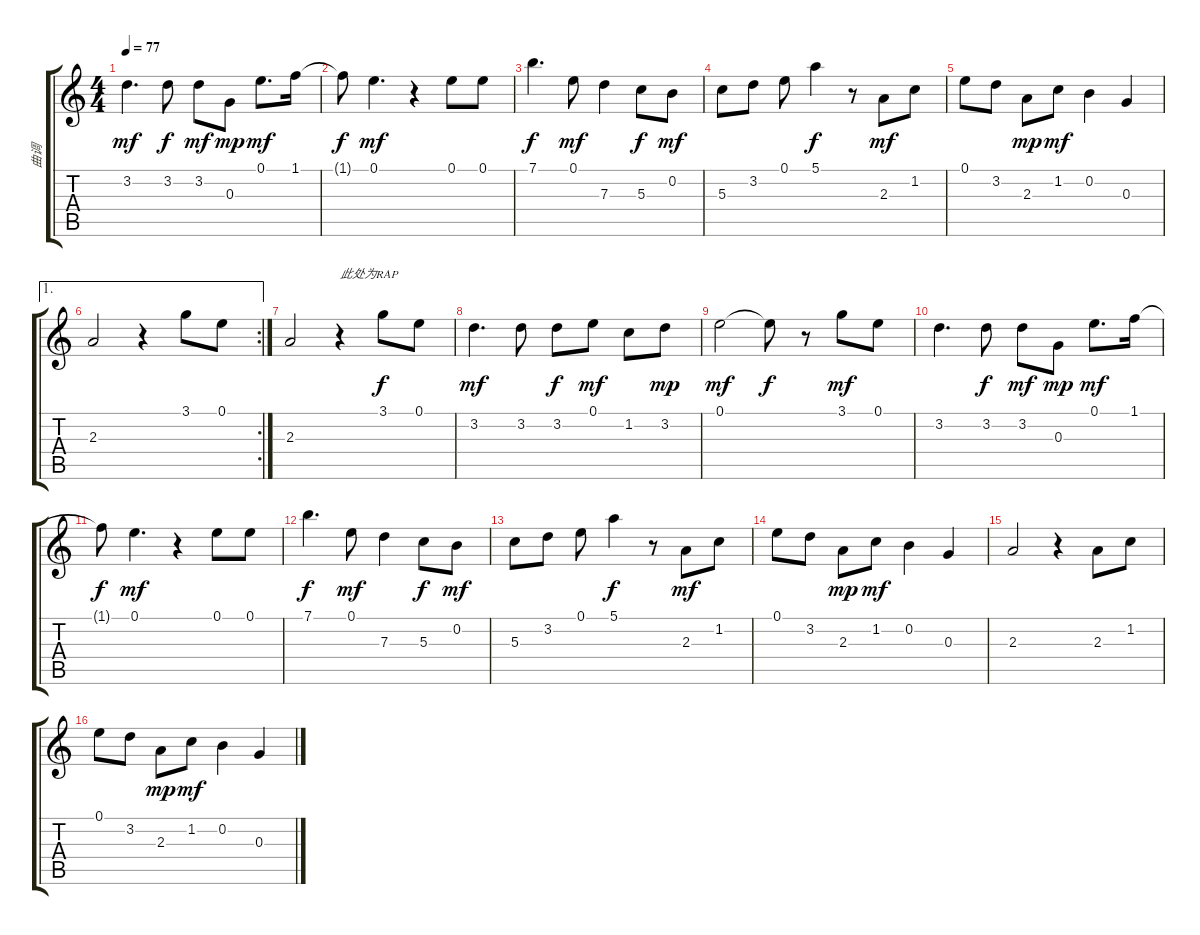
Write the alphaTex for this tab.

\track ("曲调" "曲调") {instrument acousticguitarnylon}
\staff {score tabs}
\tuning (E4 B3 G3 D3 A2 E2) {hide}
\ts (4 4)
\tempo 77
\clef g2
\ks c
3.2.4{d dy mf} 3.2.8{dy f} 3.2.8{dy mf} 0.3.8{dy mp} 0.1.8{d dy mf} 1.1.16 |
1.1{t}.8{dy f} 0.1.4{d dy mf} r.4 0.1.8 0.1.8 |
7.1.4{d dy f} 0.1.8{dy mf} 7.3.4 5.3.8{dy f} 0.2.8{dy mf} |
5.3.8 3.2.8 0.1.8 5.1.4{dy f} r.8 2.3.8{dy mf} 1.2.8 |
0.1.8 3.2.8 2.3.8{dy mp} 1.2.8{dy mf} 0.2.4 0.3.4 |
\ae 1
\rc 2
2.3.2 r.4 3.1.8 0.1.8 |
2.3.2 r.4{txt "此处为RAP"} 3.1.8{dy f} 0.1.8 |
3.2.4{d dy mf} 3.2.8 3.2.8{dy f} 0.1.8{dy mf} 1.2.8 3.2.8{dy mp} |
0.1.2{dy mf} 0.1{t}.8{dy f} r.8 3.1.8{dy mf} 0.1.8 |
3.2.4{d} 3.2.8{dy f} 3.2.8{dy mf} 0.3.8{dy mp} 0.1.8{d dy mf} 1.1.16 |
1.1{t}.8{dy f} 0.1.4{d dy mf} r.4 0.1.8 0.1.8 |
7.1.4{d dy f} 0.1.8{dy mf} 7.3.4 5.3.8{dy f} 0.2.8{dy mf} |
5.3.8 3.2.8 0.1.8 5.1.4{dy f} r.8 2.3.8{dy mf} 1.2.8 |
0.1.8 3.2.8 2.3.8{dy mp} 1.2.8{dy mf} 0.2.4 0.3.4 |
2.3.2 r.4 2.3.8 1.2.8 |
0.1.8 3.2.8 2.3.8{dy mp} 1.2.8{dy mf} 0.2.4 0.3.4
